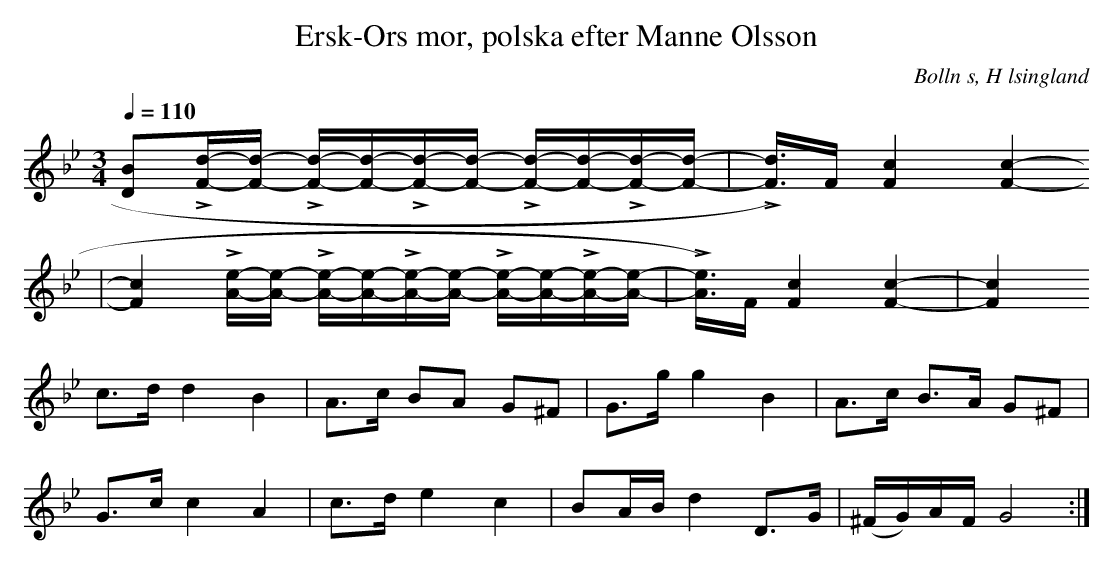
X:1
T: Ersk-Ors mor, polska efter Manne Olsson
O:Bolln s, H lsingland
M:3/4
L:1/8
Q:1/4=110
K:Gm
[D B]L[F/d/]-[F/d/] - L[F/d/]-[F/d/]-L[F/d/]-[F/d/] - L[F/d/]-[F/d/]-L[F/d/]-[F/d/]-| L[F/ d/])>F [-F2 c2] [F2 c2]-
|[F2 c2]L[A/e/]-[A/e/] - L[A/e/]-[A/e/]-L[A/e/]-[A/e/] - L[A/e/]-[A/e/]-L[A/e/]-[A/e/]-| L[A/e/])>F [-F2 c2] [F2 c2]-|[F2 c2]
c>d    d2       B2           | A>c    BA       G^F       | G>g    g2 B2     | A>c         B>A G^F  |
G>c    c2       A2           | c>d    e2       c2        | BA/B/  d2 D>G   | (^F/G/)A/F/ G4      :|
